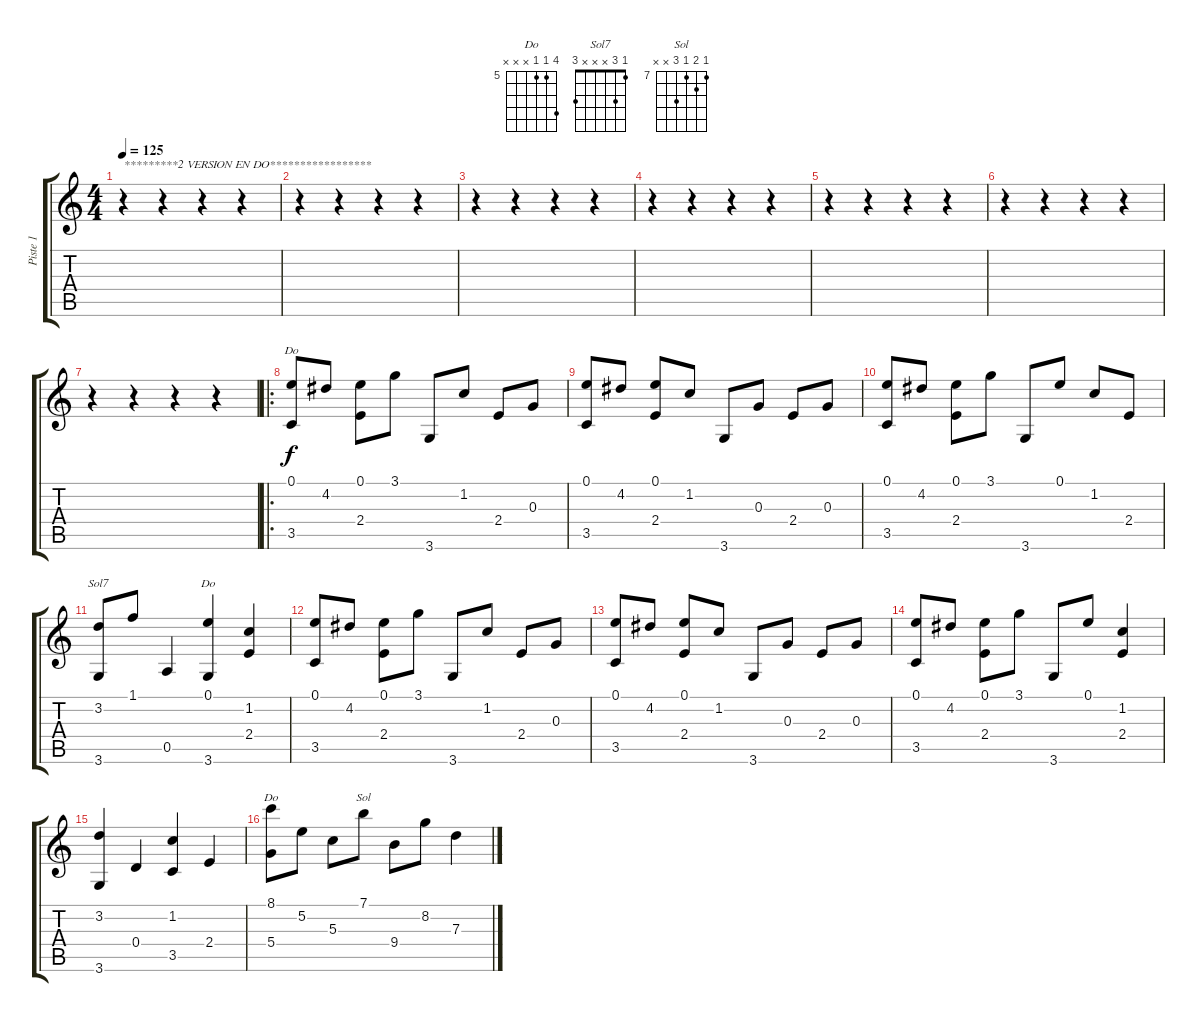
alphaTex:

\track ("Piste 1" "Piste 1") {instrument acousticguitarnylon}
\staff {score tabs}
\tuning (E4 B3 G3 D3 A2 E2) {hide}
\chord ("Do" 0 1 x 2 3 x)
\chord ("Sol7" 1 3 x x x 3)
\chord ("Do" 0 1 0 2 3 3)
\chord ("Do" 8 5 5 x x x) {firstfret 5}
\chord ("Sol" 7 8 7 9 x x) {firstfret 7}
\ts (4 4)
\tempo 125
\clef g2
\ks c
r.4{txt "*********2 VERSION EN DO*****************" dy f} r.4 r.4 r.4 |
r.4 r.4 r.4 r.4 |
r.4 r.4 r.4 r.4 |
r.4 r.4 r.4 r.4 |
r.4 r.4 r.4 r.4 |
r.4 r.4 r.4 r.4 |
r.4 r.4 r.4 r.4 |
\ro
(0.1 3.5).8{ch "Do"} 4.2.8 (0.1 2.4).8 3.1.8 3.6.8 1.2.8 2.4.8 0.3.8 |
(0.1 3.5).8 4.2.8 (0.1 2.4).8 1.2.8 3.6.8 0.3.8 2.4.8 0.3.8 |
(0.1 3.5).8 4.2.8 (0.1 2.4).8 3.1.8 3.6.8 0.1.8 1.2.8 2.4.8 |
(3.2 3.6).8{ch "Sol7"} 1.1.8 0.5.4 (0.1 3.6).4{ch "Do"} (1.2 2.4).4 |
(0.1 3.5).8 4.2.8 (0.1 2.4).8 3.1.8 3.6.8 1.2.8 2.4.8 0.3.8 |
(0.1 3.5).8 4.2.8 (0.1 2.4).8 1.2.8 3.6.8 0.3.8 2.4.8 0.3.8 |
(0.1 3.5).8 4.2.8 (0.1 2.4).8 3.1.8 3.6.8 0.1.8 (1.2 2.4).4 |
(3.2 3.6).4 0.4.4 (1.2 3.5).4 2.4.4 |
(8.1 5.4).8{ch "Do"} 5.2.8 5.3.8 7.1.8{ch "Sol"} 9.4.8 8.2.8 7.3.4
